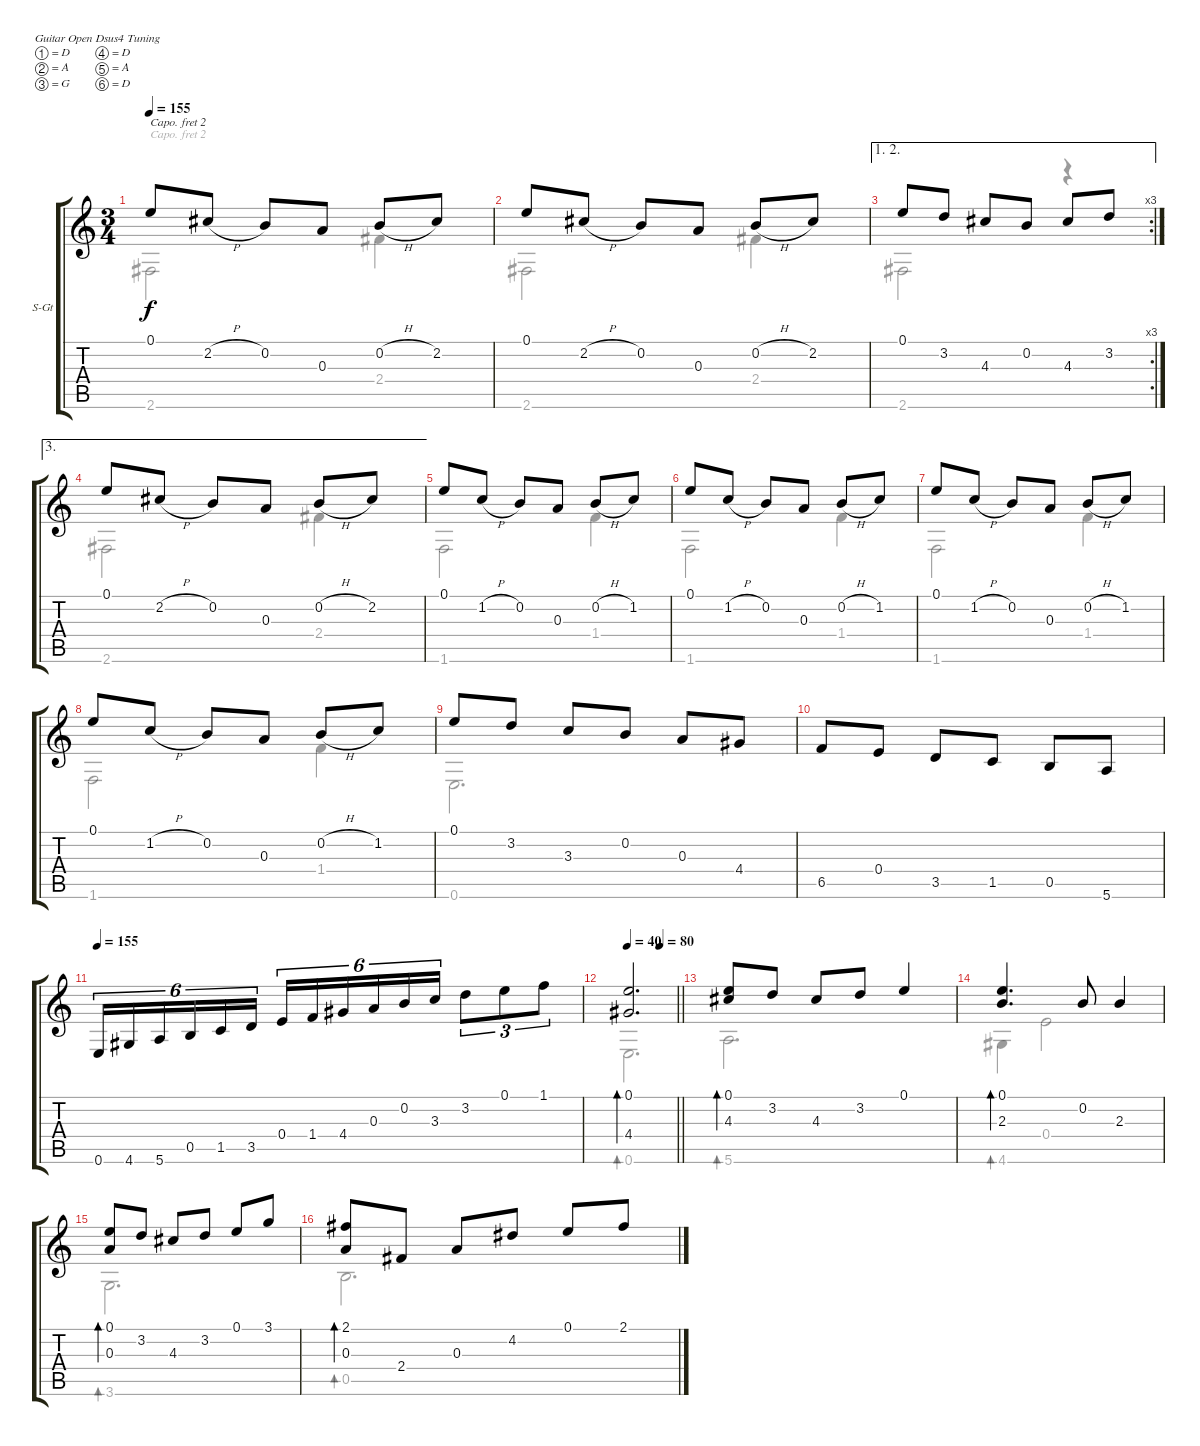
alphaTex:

\bracketExtendMode groupsimilarinstruments
\firstSystemTrackNameOrientation horizontal
\otherSystemsTrackNameOrientation horizontal
\track ("Track 1" "S-Gt") {instrument acousticguitarsteel}
\staff {score tabs}
\capo 2
\tuning (D4 A3 G3 D3 A2 D2)
\voice
\ts (3 4)
\tempo 155
\clef g2
\ks c
0.1.8{dy f} 2.2{h}.8 0.2.8 0.3.8 0.2{h}.8 2.2.8 |
0.1.8 2.2{h}.8 0.2.8 0.3.8 0.2{h}.8 2.2.8 |
\ae (1 2)
\rc 3
0.1.8 3.2.8 4.3.8 0.2.8 4.3.8 3.2.8 |
\ae 3
0.1.8 2.2{h}.8 0.2.8 0.3.8 0.2{h}.8 2.2.8 |
0.1.8 1.2{h}.8 0.2.8 0.3.8 0.2{h}.8 1.2.8 |
0.1.8 1.2{h}.8 0.2.8 0.3.8 0.2{h}.8 1.2.8 |
0.1.8 1.2{h}.8 0.2.8 0.3.8 0.2{h}.8 1.2.8 |
0.1.8 1.2{h}.8 0.2.8 0.3.8 0.2{h}.8 1.2.8 |
0.1.8 3.2.8 3.3.8 0.2.8 0.3.8 4.4.8 |
6.5.8 0.4.8 3.5.8 1.5.8 0.5.8 5.6.8 |
\tempo 155
0.6.16{tu (6 4)} 4.6.16{tu (6 4)} 5.6.16{tu (6 4)} 0.5.16{tu (6 4)} 1.5.16{tu (6 4)} 3.5.16{tu (6 4)} 0.4.16{tu (6 4)} 1.4.16{tu (6 4)} 4.4.16{tu (6 4)} 0.3.16{tu (6 4)} 0.2.16{tu (6 4)} 3.3.16{tu (6 4)} 3.2.8{tu (3 2)} 0.1.8{tu (3 2)} 1.1.8{tu (3 2)} |
\tempo 40
\tempo (80 0.6625)
\scale
0.274551
\barLineRight lightlight
(0.1 4.4).2{d bd 98} |
\scale
0.249943 (0.1 4.3).8{bd 57} 3.2.8 4.3.8 3.2.8 0.1.4 |
\scale
0.235661 (0.1 2.3).4{d bd 75} 0.2.8 2.3.4 |
\scale
0.240103 (0.1 0.3).8{bd 56} 3.2.8 4.3.8 3.2.8 0.1.8 3.1.8 |
(2.1 0.3).8{bd 56} 2.4.8 0.3.8 4.2.8 0.1.8 2.1.8
\voice
\clef g2
\ottava regular
\simile none
\ks c
2.6.2{dy f} 2.4.4 |
2.6.2 2.4.4 |
2.6.2 r.4 |
2.6.2 2.4.4 |
1.6.2 1.4.4 |
1.6.2 1.4.4 |
1.6.2 1.4.4 |
1.6.2 1.4.4 |
0.6.2{d} |
|
|
\scale
0.274551
\barLineRight lightlight
0.6.2{d bd 138} |
\scale
0.249943 5.6.2{d bd 57} |
\scale
0.235661 4.6.4{bd 75} 0.4.2 |
\scale
0.240103 3.6.2{d bd 56} |
0.5.2{d bd 56}
